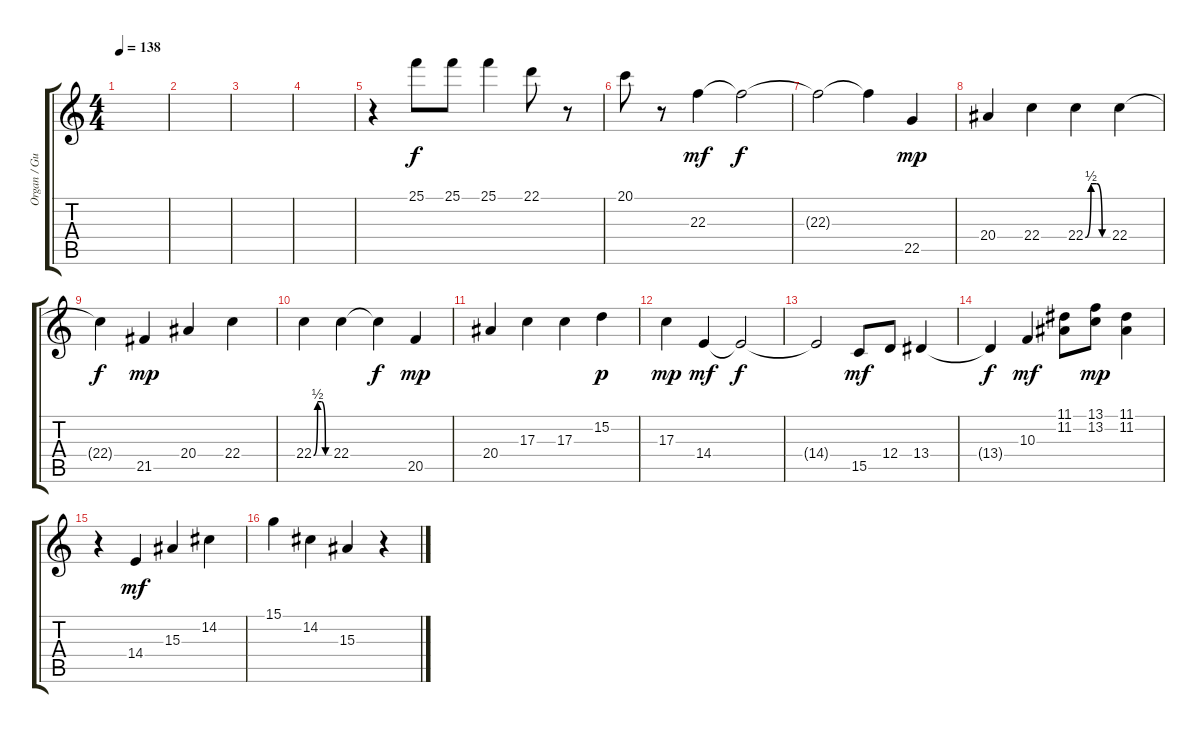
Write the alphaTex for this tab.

\track ("Organ / Guitar" "Organ / Gu") {instrument frenchhorn}
\staff {score tabs}
\tuning (E4 B3 G3 D3 A2 E2) {hide}
\ts (4 4)
\tempo 138
\clef g2
\ks c
|
|
|
|
r.4 25.1.8 25.1.8 25.1.4 22.1.8 r.8 |
20.1.8 r.8 22.3.4{dy mf} 22.3{t}.2{dy f} |
22.3{t}.2 22.3{t}.4 22.5.4{dy mp} |
20.4.4 22.4.4 22.4{be (custom 0 0 15 2 30 2 45 0 60 0)}.4 22.4.4 |
22.4{t}.4{dy f} 21.5.4{dy mp} 20.4.4 22.4.4 |
22.4{be (custom 0 0 15 2 30 2 45 0 60 0)}.4 22.4.4 22.4{t}.4{dy f} 20.5.4{dy mp} |
20.4.4 17.3.4 17.3.4 15.2.4{dy p} |
17.3.4{dy mp} 14.4.4{dy mf} 14.4{t}.2{dy f} |
14.4{t}.2 15.5.8{dy mf} 12.4.8 13.4.4 |
13.4{t}.4{dy f} 10.3.4{dy mf} (11.1 11.2).8 (13.1 13.2).8{dy mp} (11.1 11.2).4 |
r.4 14.4.4{dy mf} 15.3.4 14.2.4 |
15.1.4 14.2.4 15.3.4 r.4
